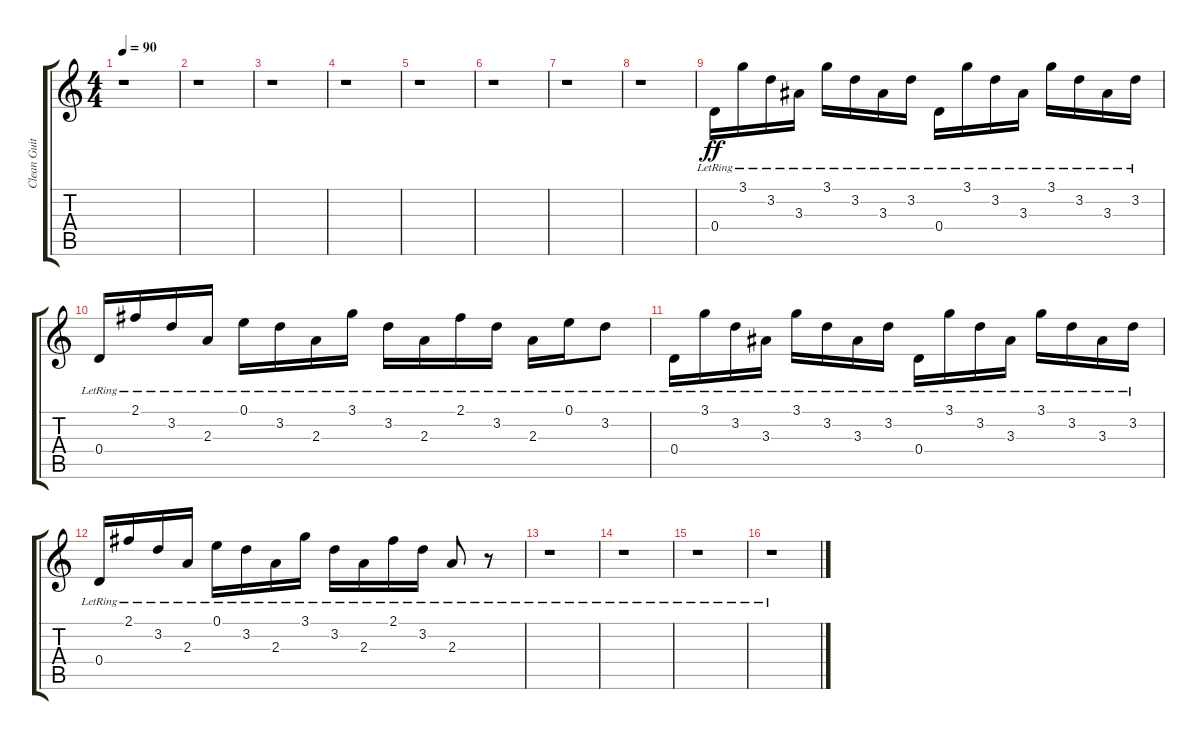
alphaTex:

\track ("Clean Guitar" "Clean Guit") {instrument electricguitarclean}
\staff {score tabs}
\tuning (E4 B3 G3 D3 A2 E2) {hide}
\ts (4 4)
\tempo 90
\clef g2
\ks c
r.1{dy ff} |
r.1 |
r.1 |
r.1 |
r.1 |
r.1 |
r.1 |
r.1 |
0.4{lr}.16 3.1{lr}.16 3.2{lr}.16 3.3{lr}.16 3.1{lr}.16 3.2{lr}.16 3.3{lr}.16 3.2{lr}.16 0.4{lr}.16 3.1{lr}.16 3.2{lr}.16 3.3{lr}.16 3.1{lr}.16 3.2{lr}.16 3.3{lr}.16 3.2{lr}.16 |
0.4{lr}.16 2.1{lr}.16 3.2{lr}.16 2.3{lr}.16 0.1{lr}.16 3.2{lr}.16 2.3{lr}.16 3.1{lr}.16 3.2{lr}.16 2.3{lr}.16 2.1{lr}.16 3.2{lr}.16 2.3{lr}.16 0.1{lr}.16 3.2{lr}.8 |
0.4{lr}.16 3.1{lr}.16 3.2{lr}.16 3.3{lr}.16 3.1{lr}.16 3.2{lr}.16 3.3{lr}.16 3.2{lr}.16 0.4{lr}.16 3.1{lr}.16 3.2{lr}.16 3.3{lr}.16 3.1{lr}.16 3.2{lr}.16 3.3{lr}.16 3.2{lr}.16 |
0.4{lr}.16 2.1{lr}.16 3.2{lr}.16 2.3{lr}.16 0.1{lr}.16 3.2{lr}.16 2.3{lr}.16 3.1{lr}.16 3.2{lr}.16 2.3{lr}.16 2.1{lr}.16 3.2{lr}.16 2.3{lr}.8 r.8 |
r.1 |
r.1 |
r.1 |
r.1
